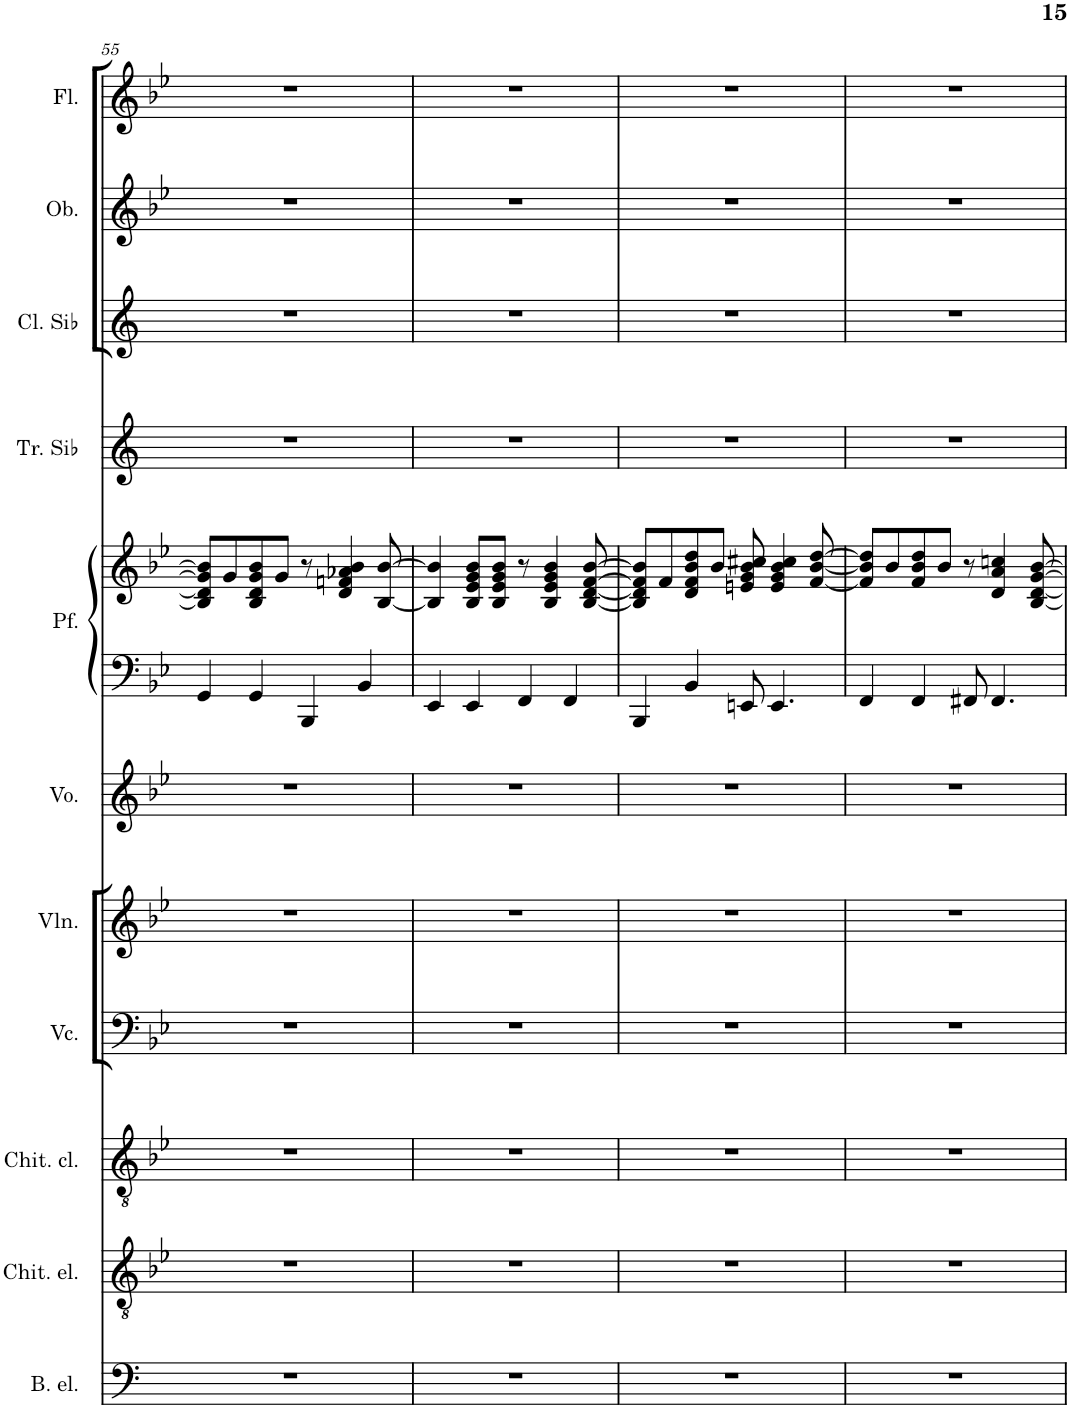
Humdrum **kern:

**kern	**kern	**kern	**kern	**kern	**kern	**kern	**kern	**kern	**kern	**kern	**kern
*part11	*part10	*part9	*part8	*part7	*part6	*part5	*part5	*part4	*part3	*part2	*part1
*staff12	*staff11	*staff10	*staff9	*staff8	*staff7	*staff6	*staff5	*staff4	*staff3	*staff2	*staff1
*I"Basso elettrico 6-corde	*I"Chitarra elettrica	*I"Chitarra classica	*I"Violoncello	*I"Violino	*I"Voce	*I"Piano	*	*I"Tromba in Sib	*I"Clarinetto in Sib	*I"Oboe	*I"Flauto
*I'B. el.	*I'Chit. el.	*I'Chit. cl.	*I'Vc.	*I'Vln.	*I'Vo.	*	*	*I'Tr. Sib	*I'Cl. Sib	*I'Ob.	*I'Fl.
!!LO:PB:g=z
*clefF4	*clefGv2	*clefGv2	*clefF4	*clefG2	*clefG2	*clefF4	*clefG2	*clefG2	*clefG2	*clefG2	*clefG2
*Trd7c12	*	*	*	*	*	*	*	*Trd1c2	*Trd1c2	*	*
*k[]	*k[b-e-]	*k[b-e-]	*k[b-e-]	*k[b-e-]	*k[b-e-]	*k[b-e-]	*k[b-e-]	*k[]	*k[]	*k[b-e-]	*k[b-e-]
*M4/4	*M4/4	*M4/4	*M4/4	*M4/4	*M4/4	*M4/4	*M4/4	*M4/4	*M4/4	*M4/4	*M4/4
=55	=55	=55	=55	=55	=55	=55	=55	=55	=55	=55	=55
1r	1r	1r	1r	1r	1r	4GG/	8B-/] 8d/] 8g/] 8b-/]L	1r	1r	1r	1r
.	.	.	.	.	.	.	8g/	.	.	.	.
.	.	.	.	.	.	4GG/	8B-/ 8d/ 8g/ 8b-/	.	.	.	.
.	.	.	.	.	.	.	8g/J	.	.	.	.
.	.	.	.	.	.	4BBB-/	8r	.	.	.	.
.	.	.	.	.	.	.	4d/ 4fn/ 4a-X/ 4b-/	.	.	.	.
.	.	.	.	.	.	4BB-/	.	.	.	.	.
.	.	.	.	.	.	.	[8B-/ [8b-/	.	.	.	.
=56	=56	=56	=56	=56	=56	=56	=56	=56	=56	=56	=56
1r	1r	1r	1r	1r	1r	4EE-/	4B-/] 4b-/]	1r	1r	1r	1r
.	.	.	.	.	.	4EE-/	8B-/ 8e-/ 8g/ 8b-/L	.	.	.	.
.	.	.	.	.	.	.	8B-/ 8e-/ 8g/ 8b-/J	.	.	.	.
.	.	.	.	.	.	4FF/	8r	.	.	.	.
.	.	.	.	.	.	.	4B-/ 4e-/ 4g/ 4b-/	.	.	.	.
.	.	.	.	.	.	4FF/	.	.	.	.	.
.	.	.	.	.	.	.	[8B-/ [8d/ [8f/ [8b-/	.	.	.	.
=57	=57	=57	=57	=57	=57	=57	=57	=57	=57	=57	=57
1r	1r	1r	1r	1r	1r	4BBB-/	8B-/] 8d/] 8f/] 8b-/]L	1r	1r	1r	1r
.	.	.	.	.	.	.	8f/	.	.	.	.
.	.	.	.	.	.	4BB-/	8d/ 8f/ 8b-/ 8dd/	.	.	.	.
.	.	.	.	.	.	.	8b-/J	.	.	.	.
.	.	.	.	.	.	8EEn/	8en/ 8g/ 8b-/ 8cc#X/	.	.	.	.
.	.	.	.	.	.	4.EE/	4e/ 4g/ 4b-/ 4cc#/	.	.	.	.
.	.	.	.	.	.	.	[8f/ [8b-/ [8dd/	.	.	.	.
=58	=58	=58	=58	=58	=58	=58	=58	=58	=58	=58	=58
1r	1r	1r	1r	1r	1r	4FF/	8f/] 8b-/] 8dd/]L	1r	1r	1r	1r
.	.	.	.	.	.	.	8b-/	.	.	.	.
.	.	.	.	.	.	4FF/	8f/ 8b-/ 8dd/	.	.	.	.
.	.	.	.	.	.	.	8b-/J	.	.	.	.
.	.	.	.	.	.	8FF#X/	8r	.	.	.	.
.	.	.	.	.	.	4.FF#/	4d/ 4a/ 4ccn/	.	.	.	.
.	.	.	.	.	.	.	[8B-/ [8d/ [8g/ [8b-/	.	.	.	.
=	=	=	=	=	=	=	=	=	=	=	=
*-	*-	*-	*-	*-	*-	*-	*-	*-	*-	*-	*-
